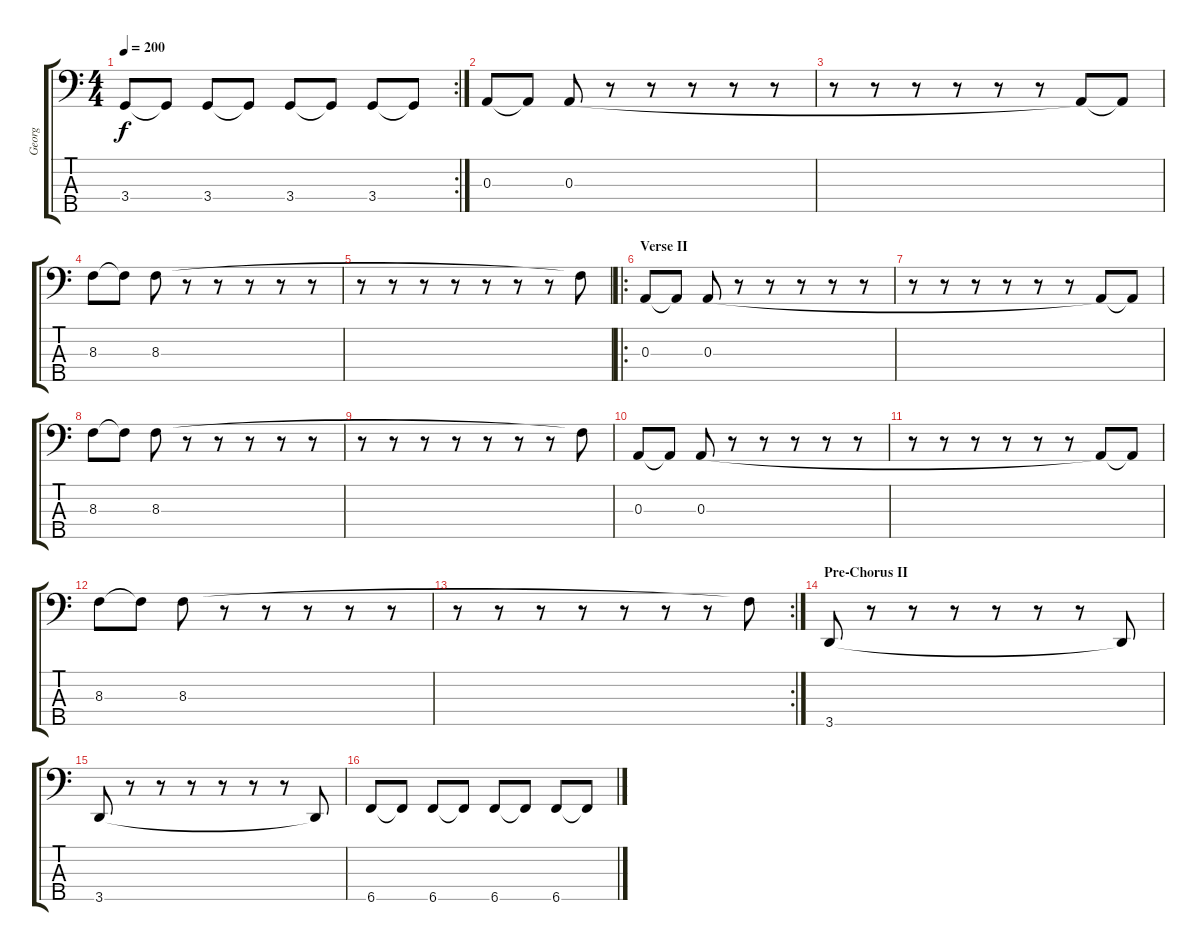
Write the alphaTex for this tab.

\track ("Georg" "Georg") {instrument electricbasspick}
\staff {score tabs}
\tuning (G2 D2 A1 E1 B0) {hide}
\rc 2
\ts (4 4)
\tempo 200
\clef f4
\ks c
3.4.8{dy f} 3.4{t}.8 3.4.8 3.4{t}.8 3.4.8 3.4{t}.8 3.4.8 3.4{t}.8 |
0.3.8 0.3{t}.8 0.3.8 r.8 r.8 r.8 r.8 r.8 |
r.8 r.8 r.8 r.8 r.8 r.8 0.3{t}.8 0.3{t}.8 |
8.3.8 8.3{t}.8 8.3.8 r.8 r.8 r.8 r.8 r.8 |
r.8 r.8 r.8 r.8 r.8 r.8 r.8 8.3{t}.8 |
\ro
\section ("" "Verse II")
0.3.8 0.3{t}.8 0.3.8 r.8 r.8 r.8 r.8 r.8 |
r.8 r.8 r.8 r.8 r.8 r.8 0.3{t}.8 0.3{t}.8 |
8.3.8 8.3{t}.8 8.3.8 r.8 r.8 r.8 r.8 r.8 |
r.8 r.8 r.8 r.8 r.8 r.8 r.8 8.3{t}.8 |
0.3.8 0.3{t}.8 0.3.8 r.8 r.8 r.8 r.8 r.8 |
r.8 r.8 r.8 r.8 r.8 r.8 0.3{t}.8 0.3{t}.8 |
8.3.8 8.3{t}.8 8.3.8 r.8 r.8 r.8 r.8 r.8 |
\rc 2
r.8 r.8 r.8 r.8 r.8 r.8 r.8 8.3{t}.8 |
\section ("" "Pre-Chorus II")
3.5.8 r.8 r.8 r.8 r.8 r.8 r.8 3.5{t}.8 |
3.5.8 r.8 r.8 r.8 r.8 r.8 r.8 3.5{t}.8 |
6.5.8 6.5{t}.8 6.5.8 6.5{t}.8 6.5.8 6.5{t}.8 6.5.8 6.5{t}.8
